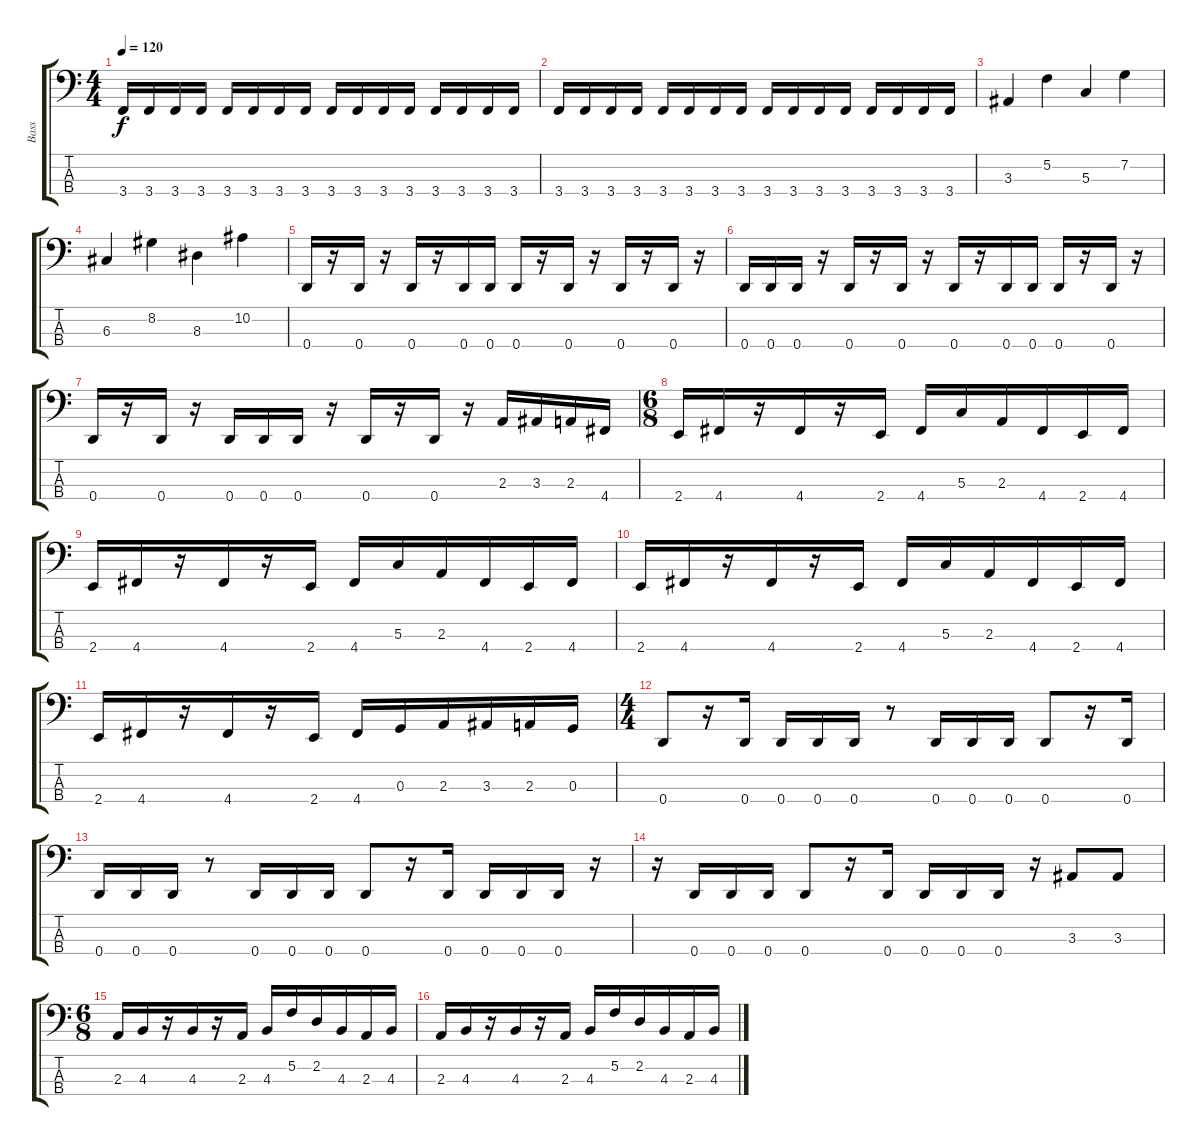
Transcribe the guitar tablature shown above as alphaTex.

\track ("Bass" "Bass") {instrument electricbassfinger}
\staff {score tabs}
\tuning (F2 C2 G1 D1) {hide}
\ts (4 4)
\tempo 120
\clef f4
\ks c
3.4.16{dy f} 3.4.16 3.4.16 3.4.16 3.4.16 3.4.16 3.4.16 3.4.16 3.4.16 3.4.16 3.4.16 3.4.16 3.4.16 3.4.16 3.4.16 3.4.16 |
3.4.16 3.4.16 3.4.16 3.4.16 3.4.16 3.4.16 3.4.16 3.4.16 3.4.16 3.4.16 3.4.16 3.4.16 3.4.16 3.4.16 3.4.16 3.4.16 |
3.3.4 5.2.4 5.3.4 7.2.4 |
6.3.4 8.2.4 8.3.4 10.2.4 |
0.4.16 r.16 0.4.16 r.16 0.4.16 r.16 0.4.16 0.4.16 0.4.16 r.16 0.4.16 r.16 0.4.16 r.16 0.4.16 r.16 |
0.4.16 0.4.16 0.4.16 r.16 0.4.16 r.16 0.4.16 r.16 0.4.16 r.16 0.4.16 0.4.16 0.4.16 r.16 0.4.16 r.16 |
0.4.16 r.16 0.4.16 r.16 0.4.16 0.4.16 0.4.16 r.16 0.4.16 r.16 0.4.16 r.16 2.3.16 3.3.16 2.3.16 4.4.16 |
\ts (6 8)
2.4.16 4.4.16 r.16 4.4.16 r.16 2.4.16 4.4.16 5.3.16 2.3.16 4.4.16 2.4.16 4.4.16 |
2.4.16 4.4.16 r.16 4.4.16 r.16 2.4.16 4.4.16 5.3.16 2.3.16 4.4.16 2.4.16 4.4.16 |
2.4.16 4.4.16 r.16 4.4.16 r.16 2.4.16 4.4.16 5.3.16 2.3.16 4.4.16 2.4.16 4.4.16 |
2.4.16 4.4.16 r.16 4.4.16 r.16 2.4.16 4.4.16 0.3.16 2.3.16 3.3.16 2.3.16 0.3.16 |
\ts (4 4)
0.4.8 r.16 0.4.16 0.4.16 0.4.16 0.4.16 r.8 0.4.16 0.4.16 0.4.16 0.4.8 r.16 0.4.16 |
0.4.16 0.4.16 0.4.16 r.8 0.4.16 0.4.16 0.4.16 0.4.8 r.16 0.4.16 0.4.16 0.4.16 0.4.16 r.16 |
r.16 0.4.16 0.4.16 0.4.16 0.4.8 r.16 0.4.16 0.4.16 0.4.16 0.4.16 r.16 3.3.8 3.3.8 |
\ts (6 8)
2.3.16 4.3.16 r.16 4.3.16 r.16 2.3.16 4.3.16 5.2.16 2.2.16 4.3.16 2.3.16 4.3.16 |
2.3.16 4.3.16 r.16 4.3.16 r.16 2.3.16 4.3.16 5.2.16 2.2.16 4.3.16 2.3.16 4.3.16
